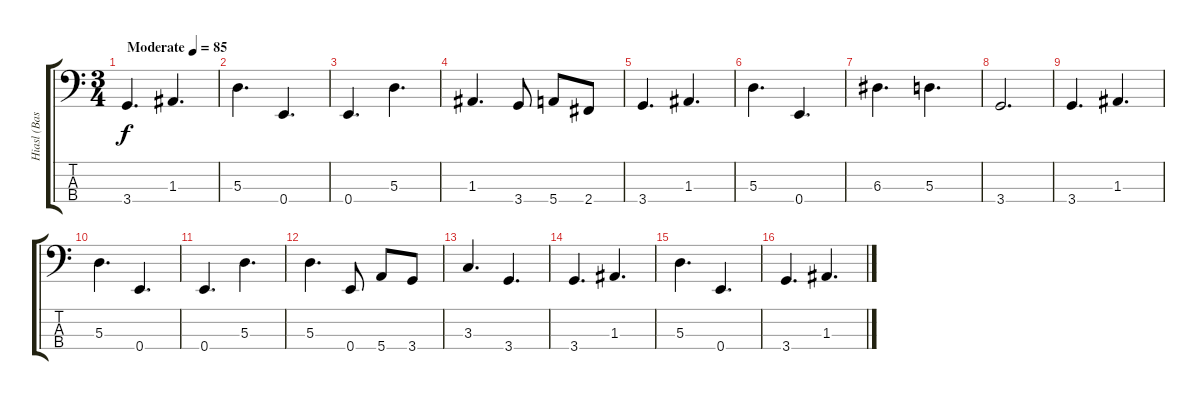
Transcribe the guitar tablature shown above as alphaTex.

\track ("Hiasl (Bass)" "Hiasl (Bas") {instrument electricbassfinger}
\staff {score tabs}
\tuning (G2 D2 A1 E1) {hide}
\ts (3 4)
\tempo (85 "Moderate")
\clef f4
\ks c
3.4.4{d dy f instrument electricbassfinger} 1.3.4{d} |
5.3.4{d} 0.4.4{d} |
0.4.4{d} 5.3.4{d} |
1.3.4{d} 3.4.8 5.4.8 2.4.8 |
3.4.4{d} 1.3.4{d} |
5.3.4{d} 0.4.4{d} |
6.3.4{d} 5.3.4{d} |
3.4.2{d} |
3.4.4{d} 1.3.4{d} |
5.3.4{d} 0.4.4{d} |
0.4.4{d} 5.3.4{d} |
5.3.4{d} 0.4.8 5.4.8 3.4.8 |
3.3.4{d} 3.4.4{d} |
3.4.4{d} 1.3.4{d} |
5.3.4{d} 0.4.4{d} |
3.4.4{d} 1.3.4{d}
